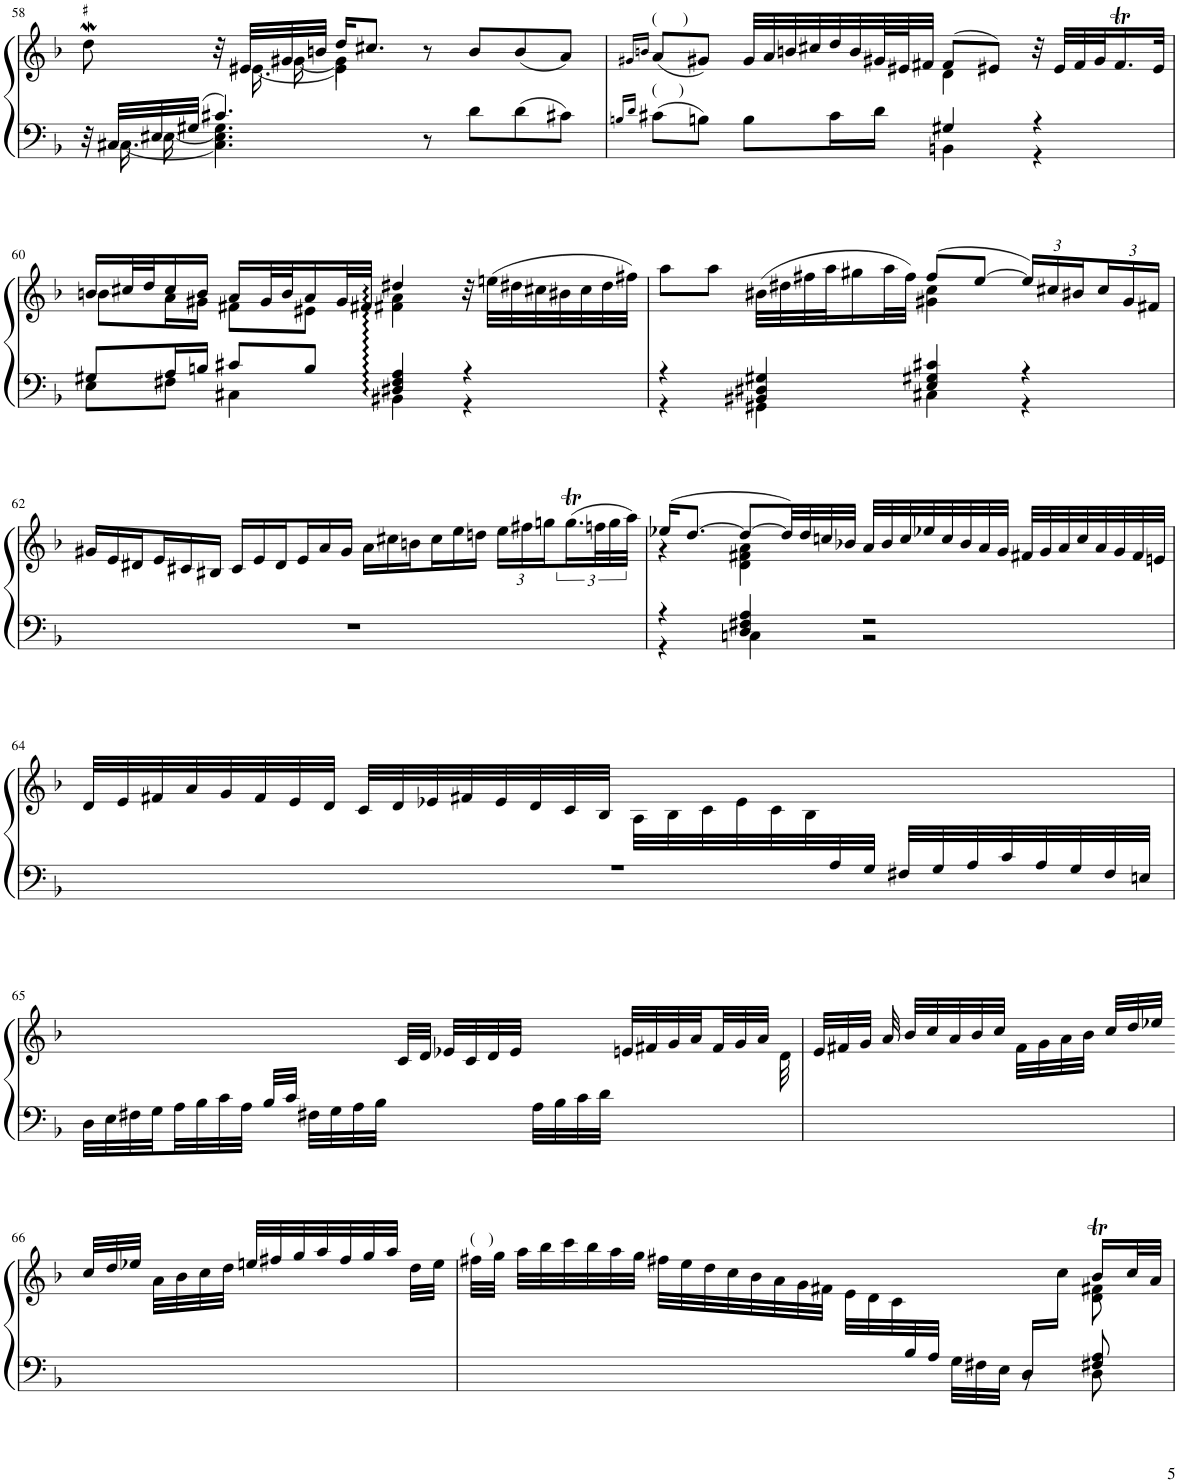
**kern	**kern
*part1	*part1
*staff2	*staff1
*I"Organ	*
!!LO:PB:g=z
*clefF4	*clefG2
*k[b-]	*k[b-]
*M4/4	*M4/4
*met(c)	*met(c)
=58	=58
*^	*^
*	*^	*	*^
32r	32ryy	16ryy	8ddW\	32ryy	8.ryy
32C/LLL	[16.C#X\	.	.	32ryy@	.
32E/	.	[16E#X\	.	32ryy@	.
32G#X/JJJ	.	.	.	32ryy@	.
4.c#X/	4.C#\]	4.E#\] 4.G#\	32r	32ryy@	.
.	.	.	32e/LLL	[16.e#X\	.
.	.	.	32g/	.	[16g#X\
.	.	.	32bn/JJJ	.	.
.	.	.	16dd/KL	4e#\]	4g#\]
.	.	.	8.cc#X/J	.	.
8r	2ryy	2ryy	8r	2ryy	2ryy
8d\L	.	.	8b/L	.	.
8d\	.	.	(8b/	.	.
8c#X\J	.	.	8a/J)	.	.
*v	*v	*v	*	*	*
*	*v	*v	*v
=59	=59
16qBn/LL	16qg#X/LL
16qd/JJ	16qbn/JJ
*^	*^
!	!	!LO:TX:a:t=(      )	!
!LO:TX:a:t=(     )	!	!	!
8c#X\L	2ryy	(8a/L	2ryy
8Bn\J	.	8g#X/J)	.
8B\L	.	32g#/LLL	.
.	.	32a/	.
.	.	32bn/	.
.	.	32cc#X/	.
16c#\L	.	32dd/	.
.	.	32b/	.
16d\JJ	.	64g#X/L	.
.	.	64e#X/J	.
.	.	32f#X/JJJ	.
4BBn\	4G#X/	(8f#/L	4d\
.	.	8e#X/J)	.
4r	4r	32r	4ryy
.	.	32e#/LLL	.
.	.	32f#/	.
.	.	32g#/J	.
.	.	16.f#t/	.
.	.	32e#/JJk	.
!!LO:LB:g=z	!!
=60	=60	=60	=60
8G#X/L	8E\L	16b-/LL	8bn\L
.	.	32cc#X/L	.
.	.	32dd/J	.
16A/L	8F#X\J	16cc#/	16a\L
16Bn/JJ	.	16b/JJ	16g#X\JJ
8c#X/L	4C#X\	16a/LL	8f#X\L
.	.	32g#/L	.
.	.	32b/J	.
8B/J	.	16a/	8e#X\J
.	.	32g#/L	.
.	.	32f#X/JJJ	.
4D#X/ 4F#/ 4A/	4BB#X\	4dd#X/	4f#X\ 4a\
4r	4r	32r	4ryy
.	.	(32een\LLL	.
.	.	32dd#X\	.
.	.	32cc#X\	.
.	.	32b#X\	.
.	.	32cc#\	.
.	.	32dd#\	.
.	.	32ff#X\JJJ)	.
=61	=61	=61	=61
4r	4r	8aa\L	2ryy
.	.	8aa\J	.
4BB#X/ 4D#X/ 4G#X/	4GG#X\	(32b#X\LLL	.
.	.	32dd#X\	.
.	.	32ff#X\	.
.	.	32aa\J	.
.	.	16gg#X\	.
.	.	32aa\L	.
.	.	32ff#\JJJ)	.
4E/ 4G#X/ 4c#X/	4C#X\	(8ff#/L	4g#X\ 4cc\
.	.	[8ee/J	.
*	*	*Xbrackettup	*
4r	4r	24ee/LL])	4ryy
.	.	24cc#X/	.
.	.	24b#X/	.
.	.	24cc#/	.
.	.	24g#/	.
.	.	24f#X/JJ	.
*v	*v	*	*
*	*v	*v
!!LO:LB:g=z
=62	=62
*	*Xtuplet
1r	24g#X/LL
.	24e/
.	24d#X/
.	24e/
.	24c#X/
.	24B#X/JJ
.	24c#/LL
.	24e/
.	24d#/
.	24e/
.	24a/
.	24g#/JJ
.	24a\LL
.	24cc#X\
.	24bn\
.	24cc#\
.	24ee\
.	24ddn\JJ
*	*tuplet
.	24ee\LL
.	24ff#X\
.	24ggn\
*	*brackettup
.	(24.ggT\
.	48ffn\L
.	48gg\
.	48aa\JJJ)
=63	=63
*^	*^
4r	4r	(16ee-X/KL	4r
.	.	[8.dd/J	.
4Cn\	4D/ 4F#X/ 4A/	8dd/L_	4d\ 4f#X\ 4a\
.	.	32dd/LL])	.
.	.	32dd/	.
.	.	32ccn/	.
.	.	32b-X/JJJ	.
2r	2r	32a/LLL	2ryy
.	.	32b-/	.
.	.	32cc/	.
.	.	32ee-X/	.
.	.	32cc/	.
.	.	32b-/	.
.	.	32a/	.
.	.	32g/JJJ	.
.	.	32f#X/LLL	.
.	.	32g/	.
.	.	32a/	.
.	.	32cc/	.
.	.	32a/	.
.	.	32g/	.
.	.	32f#/	.
.	.	32en/JJJ	.
*	*	*v	*v
!!LO:LB:g=z
=64	=64	=64
*	*^	*
8.ryy	1r	2ryy	32d/LLL
.	.	.	32e/
.	.	.	32f#X/
.	.	.	32a/
.	.	.	32g/
.	.	.	32f#/
.	.	.	32e/
.	.	.	32d/JJJ
.	.	.	32c/LLL
.	.	.	32d/
.	.	.	32e-X/
.	.	.	32f#X/
.	.	.	32e-/
.	.	.	32d/
.	.	.	32c/
.	.	.	32B-/JJJ
.	.	4ryy	32A\LLL
.	.	.	32B-\
.	.	.	32c\
.	.	.	32e-\
.	.	.	32c\
.	.	.	32B-\
32A/	.	.	16ryy
32G/JJJ	.	.	.
4ryy	.	32F#X/LLL	4ryy
.	.	32G/	.
.	.	32A/	.
.	.	32c/	.
.	.	32A/	.
.	.	32G/	.
.	.	32F#/	.
.	.	32En/JJJ	.
*v	*v	*v	*
!!LO:LB:g=z
=65	=65
32D\LLL	4ryy
32E\	.
32F#X\	.
32G\	.
32A\	.
32B-\	.
32c\	.
32A\JJJ	.
32B-/LLL	8ryy
32c/JJJ	.
32F#X\LLL	.
32G\	.
32A\	16ryy
32B-\JJJ	.
16ryy	32c/LLL
.	32d/JJJ
8ryy	32e-X/LLL
.	32c/
.	32d/
.	32e-/JJJ
32A\LLL	8ryy
32B-\	.
32c\	.
32d\JJJ	.
4ryy	32en/LLL
.	32f#X/
.	32g/
.	32a/
.	32f#/
.	32g/
.	32a/JJJ
.	32d\
=65X2	=65X2
1ryy	32e/LLL
.	32f#X/
.	32g/JJJ
.	32a/
.	32b-/LLL
.	32cc/
.	32a/
.	32b-/
.	32cc/JJJ
.	32f#\LLL
.	32g\
.	32a\
.	32b-\JJJ
.	32cc/LLL
.	32dd/
.	32ee-X/JJJ
.	2ryy
!!LO:LB:g=z
=66-	=66-
1ryy	32cc/LLL
.	32dd/
.	32ee-X/JJJ
.	32a\LLL
.	32b-\
.	32cc\
.	32dd\JJJ
.	32een/LLL
.	32ff#X/
.	32gg/
.	32aa/
.	32ff#/
.	32gg/
.	32aa/JJJ
.	32dd\LLL
.	32ee\JJJ
.	2ryy
=67	=67
*^	*^
*	*^	*	*^
!	!	!	!LO:TX:a:t=(   )	!	!
16.ryy	2ryy	2.ryy	32ff#X\LLL	2.ryy	16ryy
.	.	.	32gg\JJJ	.	.
*	*	*	*	*v	*v
.	.	.	32aa\LLL	.
.	.	.	32bb-\	.
.	.	.	32ccc\	.
.	.	.	32bb-\	.
.	.	.	32aa\	.
.	.	.	32gg\JJJ	.
.	.	.	32ff#X\LLL	.
.	.	.	32ee\	.
.	.	.	32dd\	.
.	.	.	32cc\	.
.	.	.	32b-\	.
.	.	.	32a\	.
.	.	.	32g\	.
.	.	.	32f#X\JJJ	.
.	8ryy	.	32e\LLL	.
.	.	.	32d\	.
.	.	.	32c\	.
32B-/	.	.	16ryy	.
32A/JJJ	32ryy	.	.	.
4ryy	32G\LLL	.	32ryy	.
.	32F#X\	.	16ryy	.
.	32E\JJJ	.	.	.
.	16D/LL	8r	8ryy	8ryy
*	*	*	*	*^
.	16ryy	.	.	.	16cc\JJ
.	8D\	8F#X/ 8A/	16b-T/LL	8d\ 8f#X\	8ryy
16.ryy	.	.	.	.	.
.	.	.	32cc/L	.	.
.	.	.	32a/JJJ	.	.
*v	*v	*v	*	*	*
*	*v	*v	*v
=	=
*-	*-
